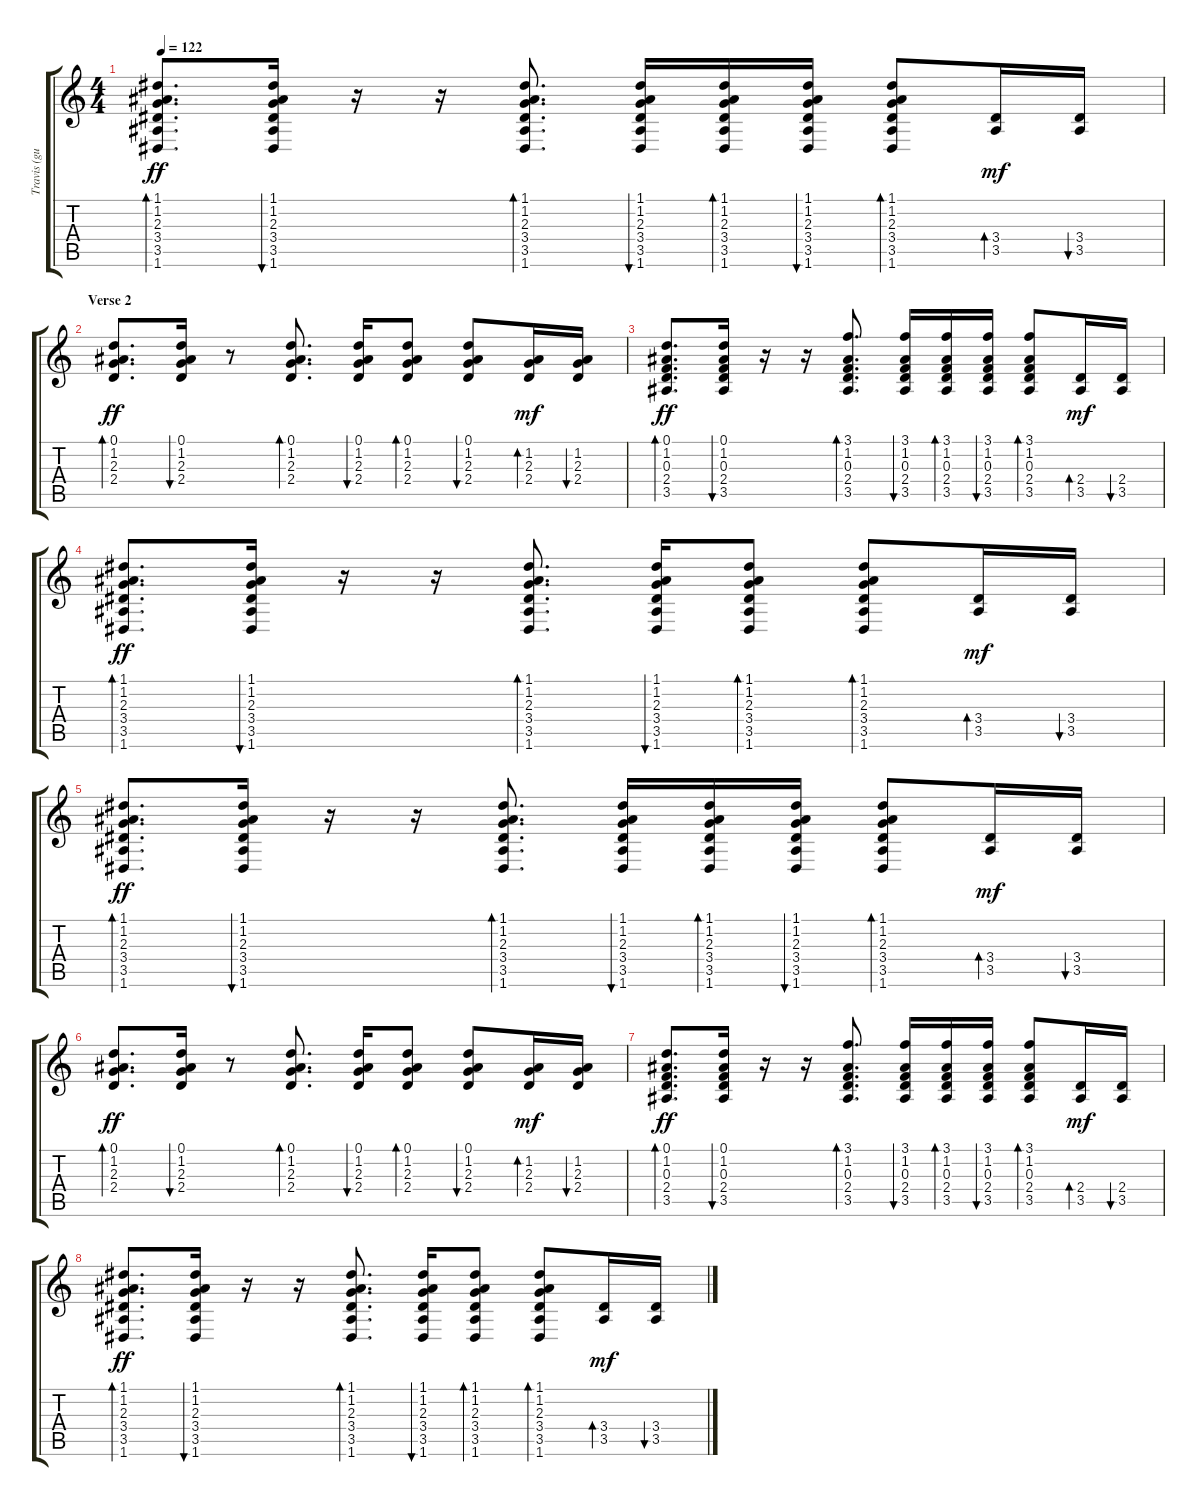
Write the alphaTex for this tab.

\track ("Travis (guitar)" "Travis (gu") {instrument acousticguitarsteel}
\staff {score tabs}
\tuning (D4 A3 F3 C3 G2 D2) {hide}
\ts (4 4)
\tempo 122
\clef g2
\ks c
(1.1 1.2 2.3 3.4 3.5 1.6).8{d bd 120 dy ff} (1.1 1.2 2.3 3.4 3.5 1.6).16{bu 120} r.16 r.16 (1.1 1.2 2.3 3.4 3.5 1.6).8{d bd 120} (1.1 1.2 2.3 3.4 3.5 1.6).16{bu 120} (1.1 1.2 2.3 3.4 3.5 1.6).16{bd 120} (1.1 1.2 2.3 3.4 3.5 1.6).16{bu 120} (1.1 1.2 2.3 3.4 3.5 1.6).8{bd 120} (3.4 3.5).16{bd 120 dy mf} (3.4 3.5).16{bu 120} |
\section ("" "Verse 2")
(0.1 1.2 2.3 2.4).8{d bd 120 dy ff} (0.1 1.2 2.3 2.4).16{bu 120} r.8 (0.1 1.2 2.3 2.4).8{d bd 120} (0.1 1.2 2.3 2.4).16{bu 120} (0.1 1.2 2.3 2.4).8{bd 120} (0.1 1.2 2.3 2.4).8{bu 120} (1.2 2.3 2.4).16{bd 120 dy mf} (1.2 2.3 2.4).16{bu 120} |
(0.1 1.2 0.3 2.4 3.5).8{d bd 120 dy ff} (0.1 1.2 0.3 2.4 3.5).16{bu 120} r.16 r.16 (3.1 1.2 0.3 2.4 3.5).8{d bd 120} (3.1 1.2 0.3 2.4 3.5).16{bu 120} (3.1 1.2 0.3 2.4 3.5).16{bd 120} (3.1 1.2 0.3 2.4 3.5).16{bu 120} (3.1 1.2 0.3 2.4 3.5).8{bd 120} (2.4 3.5).16{bd 120 dy mf} (2.4 3.5).16{bu 120} |
(1.1 1.2 2.3 3.4 3.5 1.6).8{d bd 120 dy ff} (1.1 1.2 2.3 3.4 3.5 1.6).16{bu 120} r.16 r.16 (1.1 1.2 2.3 3.4 3.5 1.6).8{d bd 120} (1.1 1.2 2.3 3.4 3.5 1.6).16{bu 120} (1.1 1.2 2.3 3.4 3.5 1.6).8{bd 120} (1.1 1.2 2.3 3.4 3.5 1.6).8{bd 120} (3.4 3.5).16{bd 120 dy mf} (3.4 3.5).16{bu 120} |
(1.1 1.2 2.3 3.4 3.5 1.6).8{d bd 120 dy ff} (1.1 1.2 2.3 3.4 3.5 1.6).16{bu 120} r.16 r.16 (1.1 1.2 2.3 3.4 3.5 1.6).8{d bd 120} (1.1 1.2 2.3 3.4 3.5 1.6).16{bu 120} (1.1 1.2 2.3 3.4 3.5 1.6).16{bd 120} (1.1 1.2 2.3 3.4 3.5 1.6).16{bu 120} (1.1 1.2 2.3 3.4 3.5 1.6).8{bd 120} (3.4 3.5).16{bd 120 dy mf} (3.4 3.5).16{bu 120} |
(0.1 1.2 2.3 2.4).8{d bd 120 dy ff} (0.1 1.2 2.3 2.4).16{bu 120} r.8 (0.1 1.2 2.3 2.4).8{d bd 120} (0.1 1.2 2.3 2.4).16{bu 120} (0.1 1.2 2.3 2.4).8{bd 120} (0.1 1.2 2.3 2.4).8{bu 120} (1.2 2.3 2.4).16{bd 120 dy mf} (1.2 2.3 2.4).16{bu 120} |
(0.1 1.2 0.3 2.4 3.5).8{d bd 120 dy ff} (0.1 1.2 0.3 2.4 3.5).16{bu 120} r.16 r.16 (3.1 1.2 0.3 2.4 3.5).8{d bd 120} (3.1 1.2 0.3 2.4 3.5).16{bu 120} (3.1 1.2 0.3 2.4 3.5).16{bd 120} (3.1 1.2 0.3 2.4 3.5).16{bu 120} (3.1 1.2 0.3 2.4 3.5).8{bd 120} (2.4 3.5).16{bd 120 dy mf} (2.4 3.5).16{bu 120} |
(1.1 1.2 2.3 3.4 3.5 1.6).8{d bd 120 dy ff} (1.1 1.2 2.3 3.4 3.5 1.6).16{bu 120} r.16 r.16 (1.1 1.2 2.3 3.4 3.5 1.6).8{d bd 120} (1.1 1.2 2.3 3.4 3.5 1.6).16{bu 120} (1.1 1.2 2.3 3.4 3.5 1.6).8{bd 120} (1.1 1.2 2.3 3.4 3.5 1.6).8{bd 120} (3.4 3.5).16{bd 120 dy mf} (3.4 3.5).16{bu 120}
